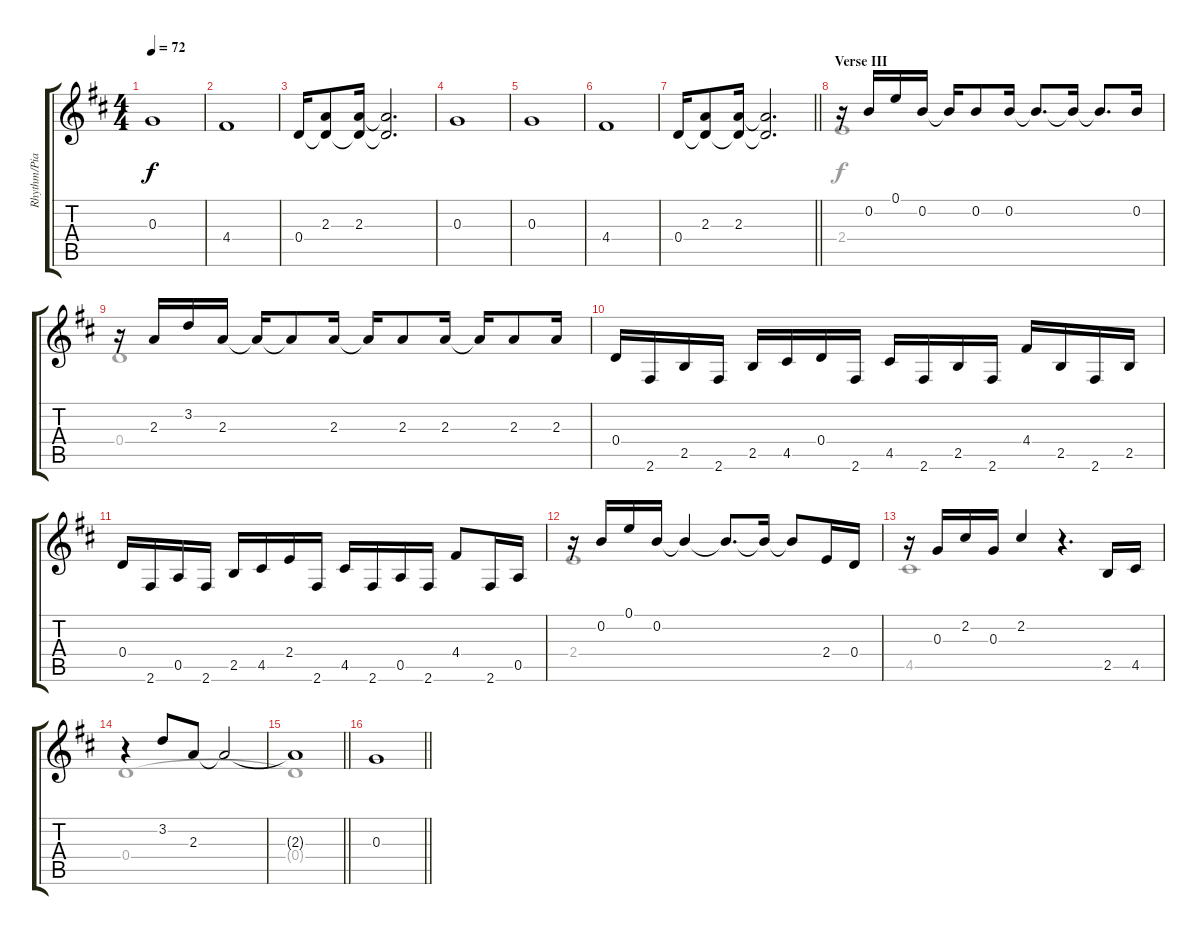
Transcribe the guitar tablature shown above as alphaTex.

\track ("Rhythm/Piano on Hello" "Rhythm/Pia") {instrument acousticguitarsteel}
\staff {score tabs}
\tuning (E4 B3 G3 D3 A2 E2) {hide}
\voice
\ts (4 4)
\tempo 72
\clef g2
\ks d
0.3.1{dy f} |
4.4.1 |
0.4.16 (2.3 0.4{t}).8 (2.3 0.4{t}).16 (2.3{t} 0.4{t}).2{d} |
0.3.1 |
0.3.1 |
4.4.1 |
\barLineRight lightlight
0.4.16 (2.3 0.4{t}).8 (2.3 0.4{t}).16 (2.3{t} 0.4{t}).2{d} |
\section ("" "Verse III")
r.16{volume 13} 0.2.16 0.1.16 0.2.16 0.2{t}.16 0.2.8 0.2.16 0.2{t}.8{d} 0.2{t}.16 0.2{t}.8{d} 0.2.16 |
r.16 2.3.16 3.2.16 2.3.16 2.3{t}.16 2.3{t}.8 2.3.16 2.3{t}.16 2.3.8 2.3.16 2.3{t}.16 2.3.8 2.3.16 |
0.4.16 2.6.16 2.5.16 2.6.16 2.5.16 4.5.16 0.4.16 2.6.16 4.5.16 2.6.16 2.5.16 2.6.16 4.4.16 2.5.16 2.6.16 2.5.16 |
0.4.16 2.6.16 0.5.16 2.6.16 2.5.16 4.5.16 2.4.16 2.6.16 4.5.16 2.6.16 0.5.16 2.6.16 4.4.8 2.6.16 0.5.16 |
r.16 0.2.16 0.1.16 0.2.16 0.2{t}.4 0.2{t}.8{d} 0.2{t}.16 0.2{t}.8 2.4.16 0.4.16 |
r.16 0.3.16 2.2.16 0.3.16 2.2.4 r.4{d} 2.5.16 4.5.16 |
r.4 3.2.8 2.3.8 2.3{t}.2 |
\barLineRight lightlight
2.3{t}.1 |
\barLineRight lightlight
0.3.1
\voice
\clef g2
\ottava regular
\simile none
\ks d
|
|
|
|
|
|
\barLineRight lightlight
|
2.4.1 |
0.4.1 |
|
|
2.4.1 |
4.5.1 |
0.4.1 |
\barLineRight lightlight
0.4{t}.1 |
\barLineRight lightlight
